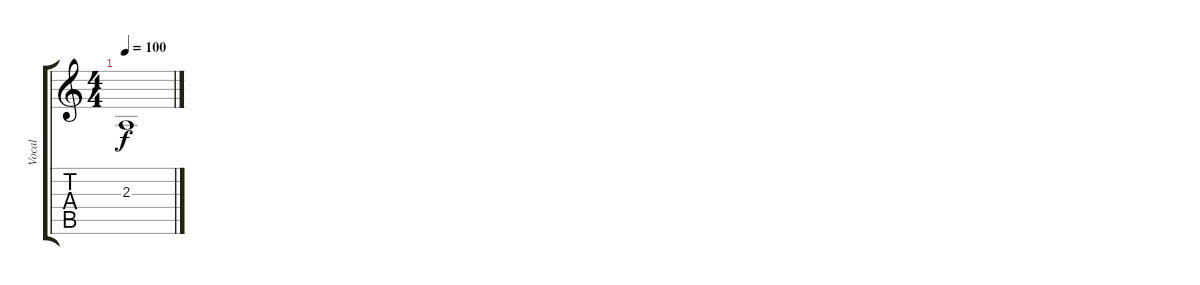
\track ("Vocal" "Vocal") {instrument acousticgrandpiano}
\staff {score tabs}
\tuning (E4 B3 G3 D3 A2 E2) {hide}
\ts (4 4)
\tempo 100
\clef g2
\ks c
2.3.1{dy f}
